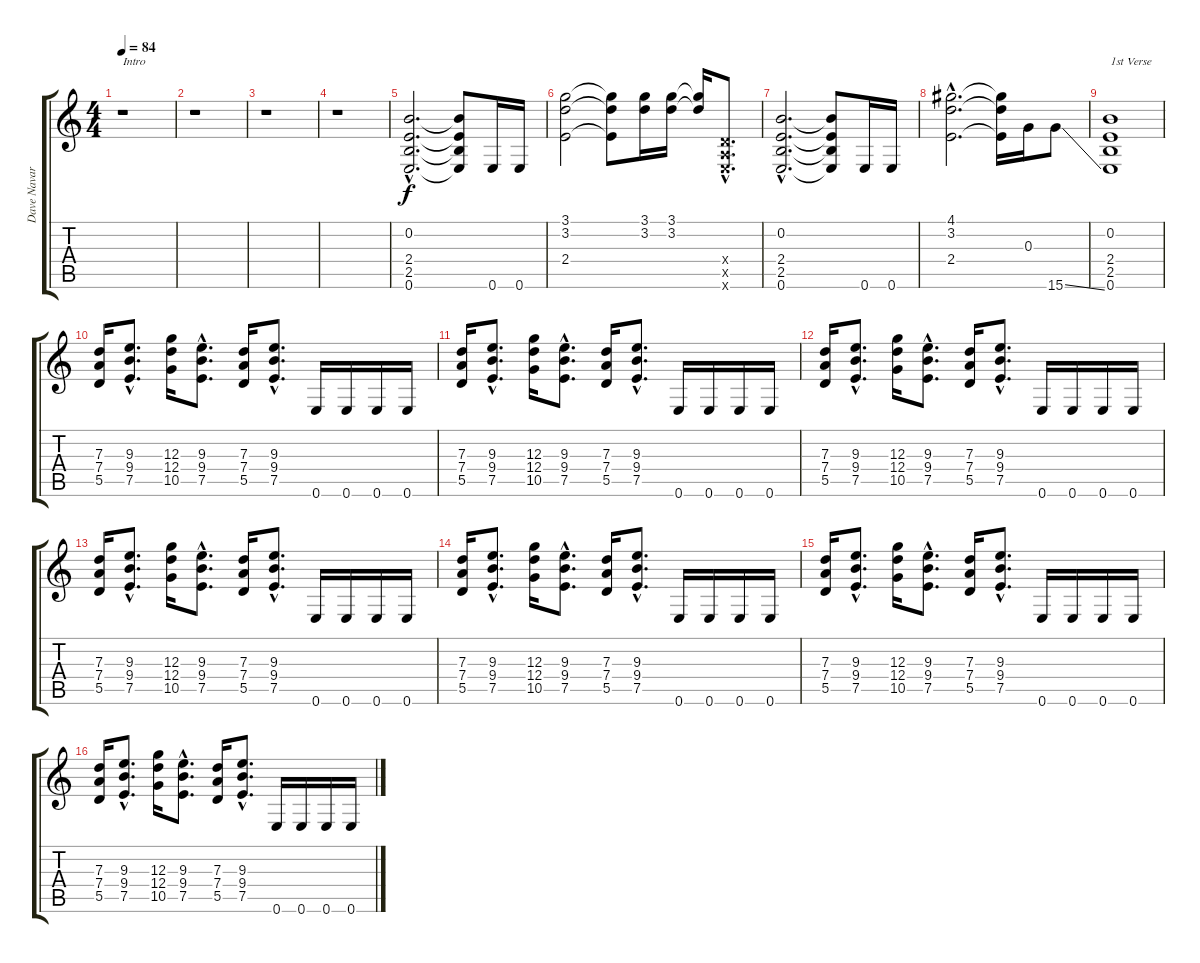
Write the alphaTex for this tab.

\track ("Dave Navarro" "Dave Navar") {instrument overdrivenguitar}
\staff {score tabs}
\tuning (E4 B3 G3 D3 A2 E2) {hide}
\ts (4 4)
\tempo 84
\clef g2
\ks c
r.1{txt "Intro" dy f instrument overdrivenguitar} |
r.1 |
r.1 |
r.1 |
(0.2{hac} 2.4{hac} 2.5{hac} 0.6{hac}).2{d} (0.2{t} 2.4{t} 2.5{t} 0.6{t}).8 0.6.16 0.6.16 |
(3.1 3.2 2.4).2 (3.1{t} 3.2{t} 2.4{t}).8 (3.1 3.2).16 (3.1 3.2).16 (3.1{t} 3.2{t}).16 (0.4{hac x} 0.5{hac x} 0.6{hac x}).8{d} |
(0.2{hac} 2.4{hac} 2.5{hac} 0.6{hac}).2{d} (0.2{t} 2.4{t} 2.5{t} 0.6{t}).8 0.6.16 0.6.16 |
(4.1{hac} 3.2{hac} 2.4{hac}).2{d} (4.1{t} 3.2{t} 2.4{t}).16 0.3.16 15.6{ss}.8 |
(0.2 2.4 2.5 0.6).1{txt "1st Verse"} |
(7.3 7.4 5.5).16 (9.3{hac} 9.4{hac} 7.5{hac}).8{d} (12.3 12.4 10.5).16 (9.3{hac} 9.4{hac} 7.5{hac}).8{d} (7.3 7.4 5.5).16 (9.3{hac} 9.4{hac} 7.5{hac}).8{d} 0.6.16 0.6.16 0.6.16 0.6.16 |
(7.3 7.4 5.5).16 (9.3{hac} 9.4{hac} 7.5{hac}).8{d} (12.3 12.4 10.5).16 (9.3{hac} 9.4{hac} 7.5{hac}).8{d} (7.3 7.4 5.5).16 (9.3{hac} 9.4{hac} 7.5{hac}).8{d} 0.6.16 0.6.16 0.6.16 0.6.16 |
(7.3 7.4 5.5).16 (9.3{hac} 9.4{hac} 7.5{hac}).8{d} (12.3 12.4 10.5).16 (9.3{hac} 9.4{hac} 7.5{hac}).8{d} (7.3 7.4 5.5).16 (9.3{hac} 9.4{hac} 7.5{hac}).8{d} 0.6.16 0.6.16 0.6.16 0.6.16 |
(7.3 7.4 5.5).16 (9.3{hac} 9.4{hac} 7.5{hac}).8{d} (12.3 12.4 10.5).16 (9.3{hac} 9.4{hac} 7.5{hac}).8{d} (7.3 7.4 5.5).16 (9.3{hac} 9.4{hac} 7.5{hac}).8{d} 0.6.16 0.6.16 0.6.16 0.6.16 |
(7.3 7.4 5.5).16 (9.3{hac} 9.4{hac} 7.5{hac}).8{d} (12.3 12.4 10.5).16 (9.3{hac} 9.4{hac} 7.5{hac}).8{d} (7.3 7.4 5.5).16 (9.3{hac} 9.4{hac} 7.5{hac}).8{d} 0.6.16 0.6.16 0.6.16 0.6.16 |
(7.3 7.4 5.5).16 (9.3{hac} 9.4{hac} 7.5{hac}).8{d} (12.3 12.4 10.5).16 (9.3{hac} 9.4{hac} 7.5{hac}).8{d} (7.3 7.4 5.5).16 (9.3{hac} 9.4{hac} 7.5{hac}).8{d} 0.6.16 0.6.16 0.6.16 0.6.16 |
(7.3 7.4 5.5).16 (9.3{hac} 9.4{hac} 7.5{hac}).8{d} (12.3 12.4 10.5).16 (9.3{hac} 9.4{hac} 7.5{hac}).8{d} (7.3 7.4 5.5).16 (9.3{hac} 9.4{hac} 7.5{hac}).8{d} 0.6.16 0.6.16 0.6.16 0.6.16
